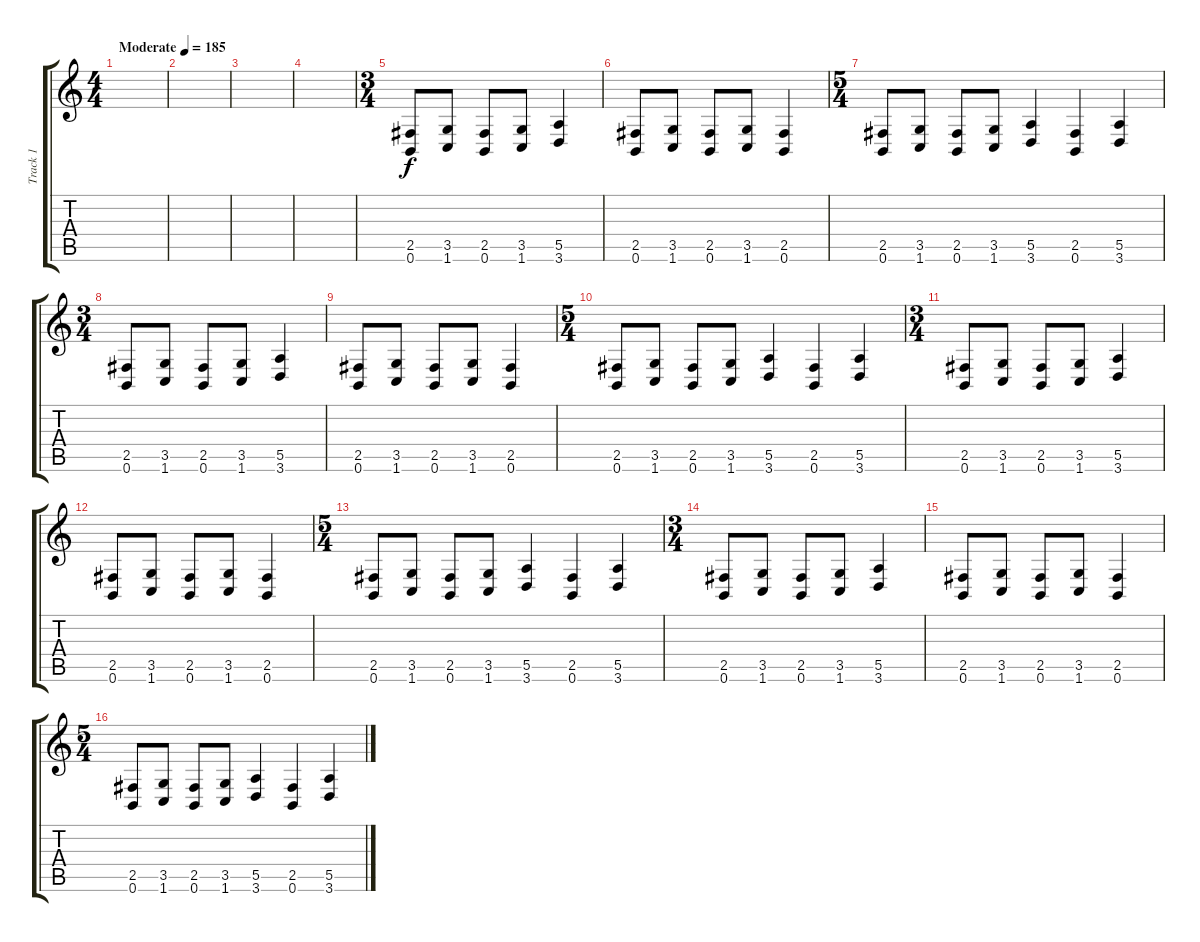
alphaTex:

\track ("Track 1" "Track 1") {instrument distortionguitar}
\staff {score tabs}
\tuning (B3 Gb3 D3 A2 E2 B1) {hide}
\ts (4 4)
\tempo (185 "Moderate")
\clef g2
\ks c
|
|
|
|
\ts (3 4)
(2.5 0.6).8 (3.5 1.6).8 (2.5 0.6).8 (3.5 1.6).8 (5.5 3.6).4 |
(2.5 0.6).8 (3.5 1.6).8 (2.5 0.6).8 (3.5 1.6).8 (2.5 0.6).4 |
\ts (5 4)
(2.5 0.6).8 (3.5 1.6).8 (2.5 0.6).8 (3.5 1.6).8 (5.5 3.6).4 (2.5 0.6).4 (5.5 3.6).4 |
\ts (3 4)
(2.5 0.6).8 (3.5 1.6).8 (2.5 0.6).8 (3.5 1.6).8 (5.5 3.6).4 |
(2.5 0.6).8 (3.5 1.6).8 (2.5 0.6).8 (3.5 1.6).8 (2.5 0.6).4 |
\ts (5 4)
(2.5 0.6).8 (3.5 1.6).8 (2.5 0.6).8 (3.5 1.6).8 (5.5 3.6).4 (2.5 0.6).4 (5.5 3.6).4 |
\ts (3 4)
(2.5 0.6).8 (3.5 1.6).8 (2.5 0.6).8 (3.5 1.6).8 (5.5 3.6).4 |
(2.5 0.6).8 (3.5 1.6).8 (2.5 0.6).8 (3.5 1.6).8 (2.5 0.6).4 |
\ts (5 4)
(2.5 0.6).8 (3.5 1.6).8 (2.5 0.6).8 (3.5 1.6).8 (5.5 3.6).4 (2.5 0.6).4 (5.5 3.6).4 |
\ts (3 4)
(2.5 0.6).8 (3.5 1.6).8 (2.5 0.6).8 (3.5 1.6).8 (5.5 3.6).4 |
(2.5 0.6).8 (3.5 1.6).8 (2.5 0.6).8 (3.5 1.6).8 (2.5 0.6).4 |
\ts (5 4)
(2.5 0.6).8 (3.5 1.6).8 (2.5 0.6).8 (3.5 1.6).8 (5.5 3.6).4 (2.5 0.6).4 (5.5 3.6).4
